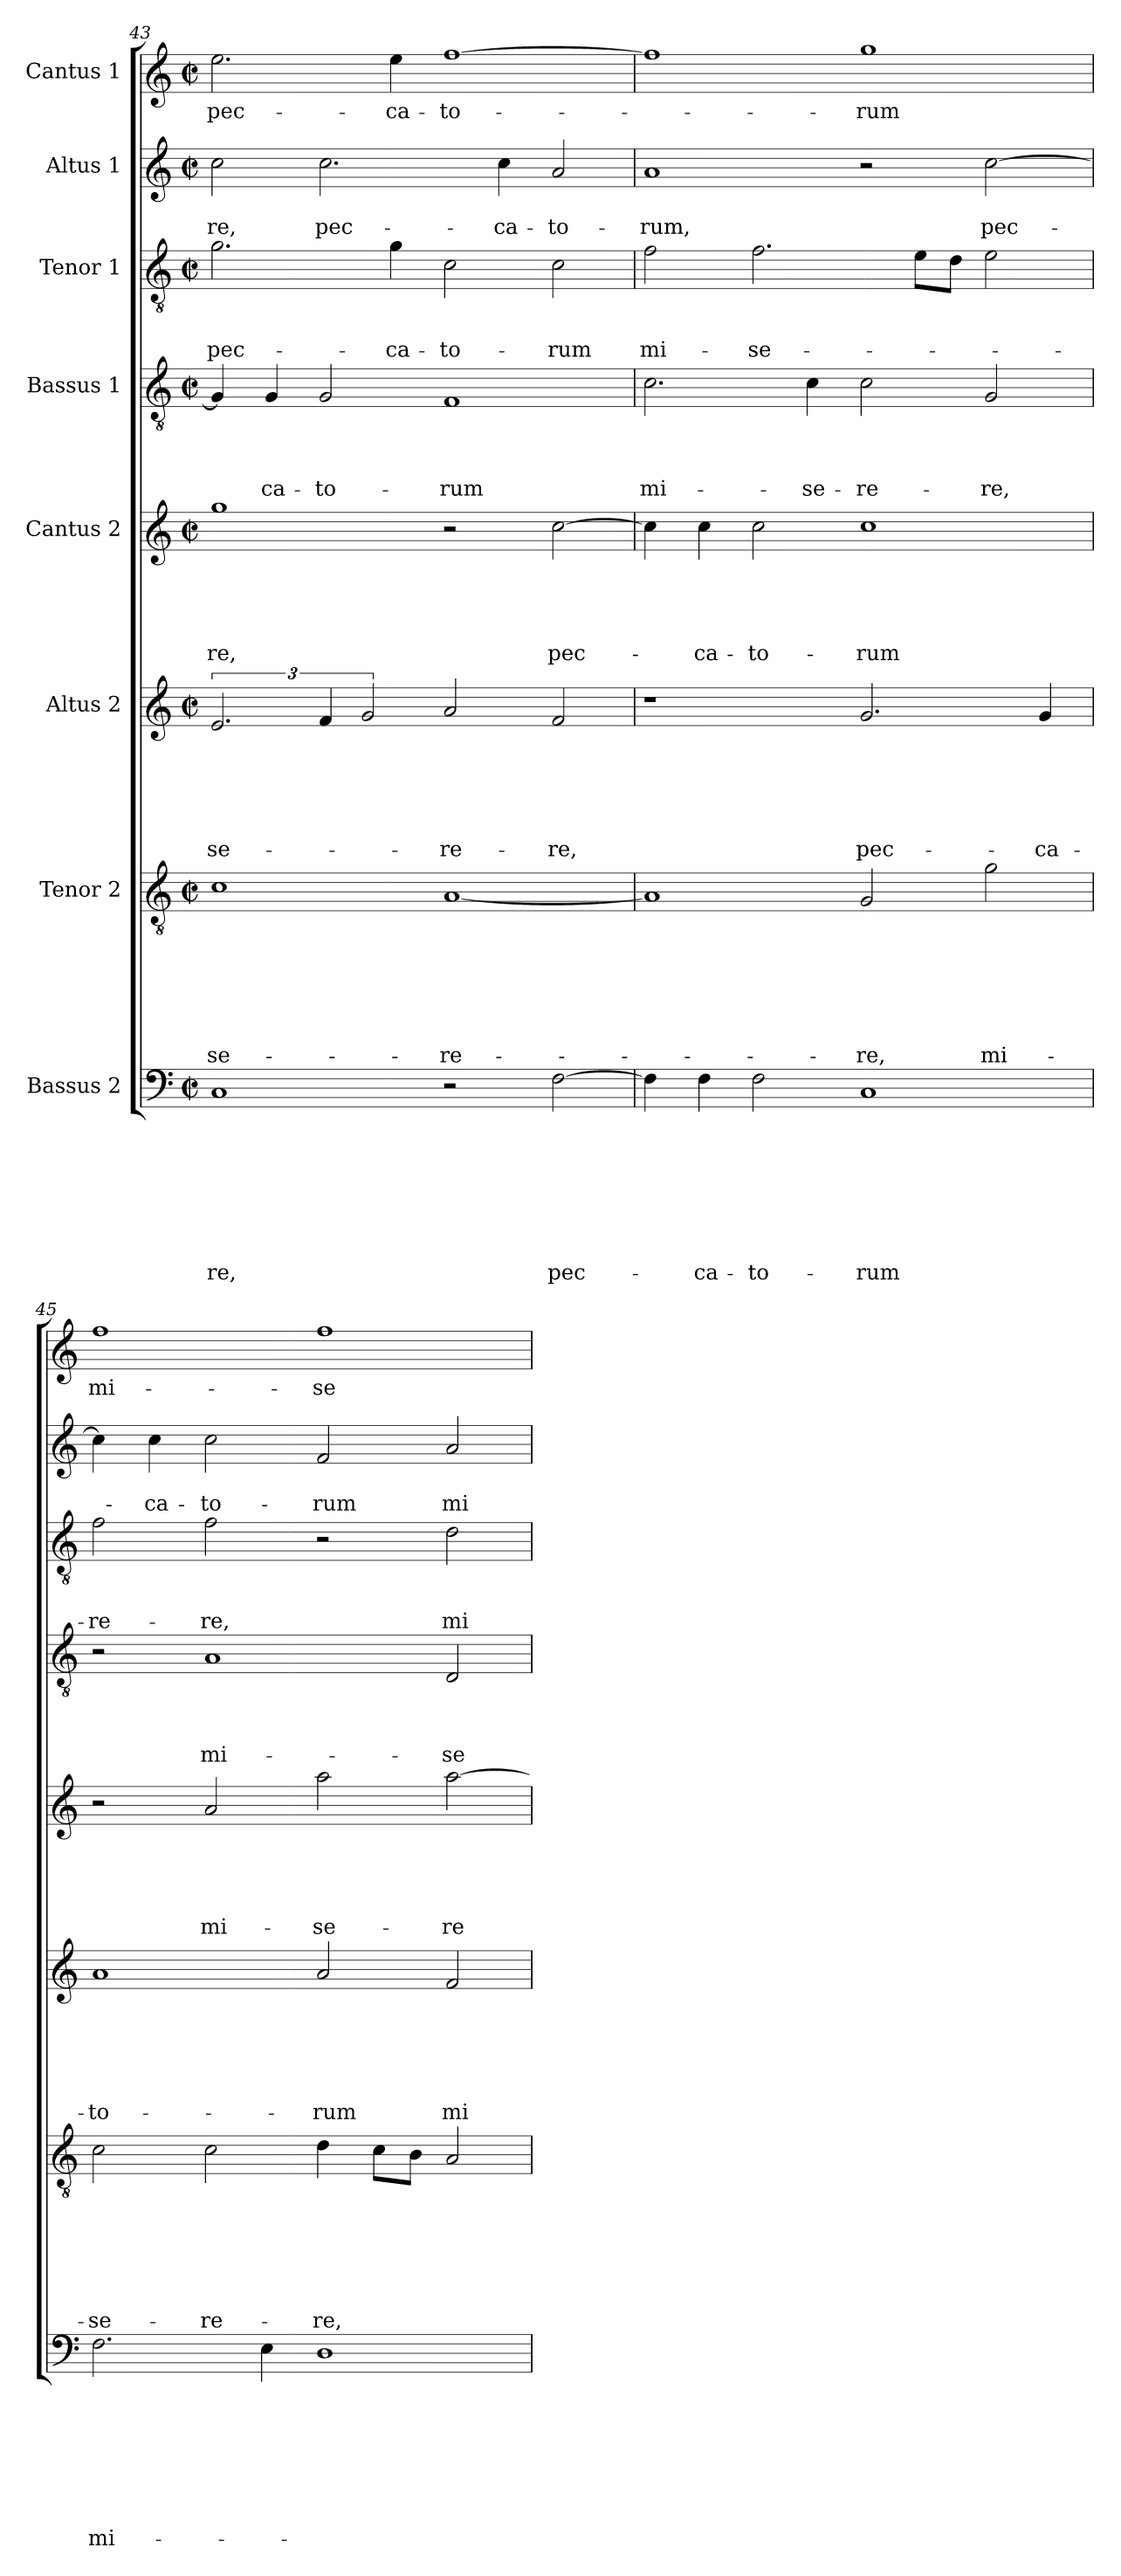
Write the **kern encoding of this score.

**kern	**text	**text	**text	**text	**text	**text	**text	**text	**kern	**text	**text	**text	**text	**text	**text	**text	**kern	**text	**text	**text	**text	**text	**text	**kern	**text	**text	**text	**text	**text	**kern	**text	**text	**text	**text	**kern	**text	**text	**text	**kern	**text	**text	**kern	**text
*part8	*part8	*part8	*part8	*part8	*part8	*part8	*part8	*part8	*part7	*part7	*part7	*part7	*part7	*part7	*part7	*part7	*part6	*part6	*part6	*part6	*part6	*part6	*part6	*part5	*part5	*part5	*part5	*part5	*part5	*part4	*part4	*part4	*part4	*part4	*part3	*part3	*part3	*part3	*part2	*part2	*part2	*part1	*part1
*staff8	*staff8	*staff8	*staff8	*staff8	*staff8	*staff8	*staff8	*staff8	*staff7	*staff7	*staff7	*staff7	*staff7	*staff7	*staff7	*staff7	*staff6	*staff6	*staff6	*staff6	*staff6	*staff6	*staff6	*staff5	*staff5	*staff5	*staff5	*staff5	*staff5	*staff4	*staff4	*staff4	*staff4	*staff4	*staff3	*staff3	*staff3	*staff3	*staff2	*staff2	*staff2	*staff1	*staff1
*I"Bassus 2	*	*	*	*	*	*	*	*	*I"Tenor 2	*	*	*	*	*	*	*	*I"Altus 2	*	*	*	*	*	*	*I"Cantus 2	*	*	*	*	*	*I"Bassus 1	*	*	*	*	*I"Tenor 1	*	*	*	*I"Altus 1	*	*	*I"Cantus 1	*
*clefF4	*	*	*	*	*	*	*	*	*clefGv2	*	*	*	*	*	*	*	*clefG2	*	*	*	*	*	*	*clefG2	*	*	*	*	*	*clefGv2	*	*	*	*	*clefGv2	*	*	*	*clefG2	*	*	*clefG2	*
*k[]	*	*	*	*	*	*	*	*	*k[]	*	*	*	*	*	*	*	*k[]	*	*	*	*	*	*	*k[]	*	*	*	*	*	*k[]	*	*	*	*	*k[]	*	*	*	*k[]	*	*	*k[]	*
*C:	*	*	*	*	*	*	*	*	*C:	*	*	*	*	*	*	*	*C:	*	*	*	*	*	*	*C:	*	*	*	*	*	*C:	*	*	*	*	*C:	*	*	*	*C:	*	*	*C:	*
*M2/2	*	*	*	*	*	*	*	*	*M2/2	*	*	*	*	*	*	*	*M2/2	*	*	*	*	*	*	*M2/2	*	*	*	*	*	*M2/2	*	*	*	*	*M2/2	*	*	*	*M2/2	*	*	*M2/2	*
*met(c|)	*	*	*	*	*	*	*	*	*met(c|)	*	*	*	*	*	*	*	*met(c|)	*	*	*	*	*	*	*met(c|)	*	*	*	*	*	*met(c|)	*	*	*	*	*met(c|)	*	*	*	*met(c|)	*	*	*met(c|)	*
=43	=43	=43	=43	=43	=43	=43	=43	=43	=43	=43	=43	=43	=43	=43	=43	=43	=43	=43	=43	=43	=43	=43	=43	=43	=43	=43	=43	=43	=43	=43	=43	=43	=43	=43	=43	=43	=43	=43	=43	=43	=43	=43	=43
!	!	!	!	!	!	!	!	!LO:LY:b	!	!	!	!	!	!	!	!LO:LY:b	!	!	!	!	!	!	!LO:LY:b	!	!	!	!	!	!LO:LY:b	!	!	!	!	!	!	!	!	!LO:LY:b	!	!	!LO:LY:b	!	!LO:LY:b
1C	.	.	.	.	.	.	.	-re,	1c	.	.	.	.	.	.	-se-	3.e/	.	.	.	.	.	-se-	1gg	.	.	.	.	-re,	4G/]	.	.	.	.	2.g\	.	.	pec-	2cc\	.	-re,	2.ee\	pec-
!	!	!	!	!	!	!	!	!	!	!	!	!	!	!	!	!	!	!	!	!	!	!	!	!	!	!	!	!	!	!	!	!	!	!LO:LY:b	!	!	!	!	!	!	!	!	!
.	.	.	.	.	.	.	.	.	.	.	.	.	.	.	.	.	.	.	.	.	.	.	.	.	.	.	.	.	.	4G/	.	.	.	-ca-	.	.	.	.	.	.	.	.	.
!	!	!	!	!	!	!	!	!	!	!	!	!	!	!	!	!	!	!	!	!	!	!	!	!	!	!	!	!	!	!	!	!	!	!LO:LY:b	!	!	!	!	!	!	!LO:LY:b	!	!
.	.	.	.	.	.	.	.	.	.	.	.	.	.	.	.	.	6f/	.	.	.	.	.	.	.	.	.	.	.	.	2G/	.	.	.	-to-	.	.	.	.	2.cc\	.	pec-	.	.
.	.	.	.	.	.	.	.	.	.	.	.	.	.	.	.	.	3g/	.	.	.	.	.	.	.	.	.	.	.	.	.	.	.	.	.	.	.	.	.	.	.	.	.	.
!	!	!	!	!	!	!	!	!	!	!	!	!	!	!	!	!	!	!	!	!	!	!	!	!	!	!	!	!	!	!	!	!	!	!	!	!	!	!LO:LY:b	!	!	!	!	!LO:LY:b
.	.	.	.	.	.	.	.	.	.	.	.	.	.	.	.	.	.	.	.	.	.	.	.	.	.	.	.	.	.	.	.	.	.	.	4g\	.	.	-ca-	.	.	.	4ee\	-ca-
!	!	!	!	!	!	!	!	!	!	!	!	!	!	!	!	!LO:LY:b	!	!	!	!	!	!	!LO:LY:b	!	!	!	!	!	!	!	!	!	!	!LO:LY:b	!	!	!	!LO:LY:b	!	!	!	!	!LO:LY:b
2r	.	.	.	.	.	.	.	.	[1A	.	.	.	.	.	.	-re-	2a/	.	.	.	.	.	-re-	2r	.	.	.	.	.	1F	.	.	.	-rum	2c\	.	.	-to-	.	.	.	[1ff	-to-
!	!	!	!	!	!	!	!	!	!	!	!	!	!	!	!	!	!	!	!	!	!	!	!	!	!	!	!	!	!	!	!	!	!	!	!	!	!	!	!	!	!LO:LY:b	!	!
.	.	.	.	.	.	.	.	.	.	.	.	.	.	.	.	.	.	.	.	.	.	.	.	.	.	.	.	.	.	.	.	.	.	.	.	.	.	.	4cc\	.	-ca-	.	.
!	!	!	!	!	!	!	!	!LO:LY:b	!	!	!	!	!	!	!	!	!	!	!	!	!	!	!LO:LY:b	!	!	!	!	!	!LO:LY:b	!	!	!	!	!	!	!	!	!LO:LY:b	!	!	!LO:LY:b	!	!
[2F\	.	.	.	.	.	.	.	pec-	.	.	.	.	.	.	.	.	2f/	.	.	.	.	.	-re,	[2cc\	.	.	.	.	pec-	.	.	.	.	.	2c\	.	.	-rum	2a/	.	-to-	.	.
!!LO:LB:g=z
=44	=44	=44	=44	=44	=44	=44	=44	=44	=44	=44	=44	=44	=44	=44	=44	=44	=44	=44	=44	=44	=44	=44	=44	=44	=44	=44	=44	=44	=44	=44	=44	=44	=44	=44	=44	=44	=44	=44	=44	=44	=44	=44	=44
!	!	!	!	!	!	!	!	!	!	!	!	!	!	!	!	!	!	!	!	!	!	!	!	!	!	!	!	!	!	!	!	!	!	!LO:LY:b	!	!	!	!LO:LY:b	!	!	!LO:LY:b	!	!
4F\]	.	.	.	.	.	.	.	.	1A]	.	.	.	.	.	.	.	1r	.	.	.	.	.	.	4cc\]	.	.	.	.	.	2.c\	.	.	.	mi-	2f\	.	.	mi-	1a	.	-rum,	1ff]	.
!	!	!	!	!	!	!	!	!LO:LY:b	!	!	!	!	!	!	!	!	!	!	!	!	!	!	!	!	!	!	!	!	!LO:LY:b	!	!	!	!	!	!	!	!	!	!	!	!	!	!
4F\	.	.	.	.	.	.	.	-ca-	.	.	.	.	.	.	.	.	.	.	.	.	.	.	.	4cc\	.	.	.	.	-ca-	.	.	.	.	.	.	.	.	.	.	.	.	.	.
!	!	!	!	!	!	!	!	!LO:LY:b	!	!	!	!	!	!	!	!	!	!	!	!	!	!	!	!	!	!	!	!	!LO:LY:b	!	!	!	!	!	!	!	!	!LO:LY:b	!	!	!	!	!
2F\	.	.	.	.	.	.	.	-to-	.	.	.	.	.	.	.	.	.	.	.	.	.	.	.	2cc\	.	.	.	.	-to-	.	.	.	.	.	2.f\	.	.	-se-	.	.	.	.	.
!	!	!	!	!	!	!	!	!	!	!	!	!	!	!	!	!	!	!	!	!	!	!	!	!	!	!	!	!	!	!	!	!	!	!LO:LY:b	!	!	!	!	!	!	!	!	!
.	.	.	.	.	.	.	.	.	.	.	.	.	.	.	.	.	.	.	.	.	.	.	.	.	.	.	.	.	.	4c\	.	.	.	-se-	.	.	.	.	.	.	.	.	.
!	!	!	!	!	!	!	!	!LO:LY:b	!	!	!	!	!	!	!	!LO:LY:b	!	!	!	!	!	!	!LO:LY:b	!	!	!	!	!	!LO:LY:b	!	!	!	!	!LO:LY:b	!	!	!	!	!	!	!	!	!LO:LY:b
1C	.	.	.	.	.	.	.	-rum	2G/	.	.	.	.	.	.	-re,	2.g/	.	.	.	.	.	pec-	1cc	.	.	.	.	-rum	2c\	.	.	.	-re-	.	.	.	.	2r	.	.	1gg	-rum
.	.	.	.	.	.	.	.	.	.	.	.	.	.	.	.	.	.	.	.	.	.	.	.	.	.	.	.	.	.	.	.	.	.	.	8e\L	.	.	.	.	.	.	.	.
.	.	.	.	.	.	.	.	.	.	.	.	.	.	.	.	.	.	.	.	.	.	.	.	.	.	.	.	.	.	.	.	.	.	.	8d\J	.	.	.	.	.	.	.	.
!	!	!	!	!	!	!	!	!	!	!	!	!	!	!	!	!LO:LY:b	!	!	!	!	!	!	!	!	!	!	!	!	!	!	!	!	!	!LO:LY:b	!	!	!	!	!	!	!LO:LY:b	!	!
.	.	.	.	.	.	.	.	.	2g\	.	.	.	.	.	.	mi-	.	.	.	.	.	.	.	.	.	.	.	.	.	2G/	.	.	.	-re,	2e\	.	.	.	[2cc\	.	pec-	.	.
!	!	!	!	!	!	!	!	!	!	!	!	!	!	!	!	!	!	!	!	!	!	!	!LO:LY:b	!	!	!	!	!	!	!	!	!	!	!	!	!	!	!	!	!	!	!	!
.	.	.	.	.	.	.	.	.	.	.	.	.	.	.	.	.	4g/	.	.	.	.	.	-ca-	.	.	.	.	.	.	.	.	.	.	.	.	.	.	.	.	.	.	.	.
=45	=45	=45	=45	=45	=45	=45	=45	=45	=45	=45	=45	=45	=45	=45	=45	=45	=45	=45	=45	=45	=45	=45	=45	=45	=45	=45	=45	=45	=45	=45	=45	=45	=45	=45	=45	=45	=45	=45	=45	=45	=45	=45	=45
!	!	!	!	!	!	!	!	!LO:LY:b	!	!	!	!	!	!	!	!LO:LY:b	!	!	!	!	!	!	!LO:LY:b	!	!	!	!	!	!	!	!	!	!	!	!	!	!	!LO:LY:b	!	!	!	!	!LO:LY:b
2.F\	.	.	.	.	.	.	.	mi-	2c\	.	.	.	.	.	.	-se-	1a	.	.	.	.	.	-to-	2r	.	.	.	.	.	2r	.	.	.	.	2f\	.	.	-re-	4cc\]	.	.	1ff	mi-
!	!	!	!	!	!	!	!	!	!	!	!	!	!	!	!	!	!	!	!	!	!	!	!	!	!	!	!	!	!	!	!	!	!	!	!	!	!	!	!	!	!LO:LY:b	!	!
.	.	.	.	.	.	.	.	.	.	.	.	.	.	.	.	.	.	.	.	.	.	.	.	.	.	.	.	.	.	.	.	.	.	.	.	.	.	.	4cc\	.	-ca-	.	.
!	!	!	!	!	!	!	!	!	!	!	!	!	!	!	!	!LO:LY:b	!	!	!	!	!	!	!	!	!	!	!	!	!LO:LY:b	!	!	!	!	!LO:LY:b	!	!	!	!LO:LY:b	!	!	!LO:LY:b	!	!
.	.	.	.	.	.	.	.	.	2c\	.	.	.	.	.	.	-re-	.	.	.	.	.	.	.	2a/	.	.	.	.	mi-	1A	.	.	.	mi-	2f\	.	.	-re,	2cc\	.	-to-	.	.
4E\	.	.	.	.	.	.	.	.	.	.	.	.	.	.	.	.	.	.	.	.	.	.	.	.	.	.	.	.	.	.	.	.	.	.	.	.	.	.	.	.	.	.	.
!	!	!	!	!	!	!	!	!	!	!	!	!	!	!	!	!LO:LY:b	!	!	!	!	!	!	!LO:LY:b	!	!	!	!	!	!LO:LY:b	!	!	!	!	!	!	!	!	!	!	!	!LO:LY:b	!	!LO:LY:b
1D	.	.	.	.	.	.	.	.	4d\	.	.	.	.	.	.	-re,	2a/	.	.	.	.	.	-rum	2aa\	.	.	.	.	-se-	.	.	.	.	.	2r	.	.	.	2f/	.	-rum	1ff	-se-
.	.	.	.	.	.	.	.	.	8c\L	.	.	.	.	.	.	.	.	.	.	.	.	.	.	.	.	.	.	.	.	.	.	.	.	.	.	.	.	.	.	.	.	.	.
.	.	.	.	.	.	.	.	.	8B\J	.	.	.	.	.	.	.	.	.	.	.	.	.	.	.	.	.	.	.	.	.	.	.	.	.	.	.	.	.	.	.	.	.	.
!	!	!	!	!	!	!	!	!	!	!	!	!	!	!	!	!	!	!	!	!	!	!	!LO:LY:b	!	!	!	!	!	!LO:LY:b	!	!	!	!	!LO:LY:b	!	!	!	!LO:LY:b	!	!	!LO:LY:b	!	!
.	.	.	.	.	.	.	.	.	2A/	.	.	.	.	.	.	.	2f/	.	.	.	.	.	mi-	[2aa\	.	.	.	.	-re-	2D/	.	.	.	-se-	2d\	.	.	mi-	2a/	.	mi-	.	.
=	=	=	=	=	=	=	=	=	=	=	=	=	=	=	=	=	=	=	=	=	=	=	=	=	=	=	=	=	=	=	=	=	=	=	=	=	=	=	=	=	=	=	=
*-	*-	*-	*-	*-	*-	*-	*-	*-	*-	*-	*-	*-	*-	*-	*-	*-	*-	*-	*-	*-	*-	*-	*-	*-	*-	*-	*-	*-	*-	*-	*-	*-	*-	*-	*-	*-	*-	*-	*-	*-	*-	*-	*-
